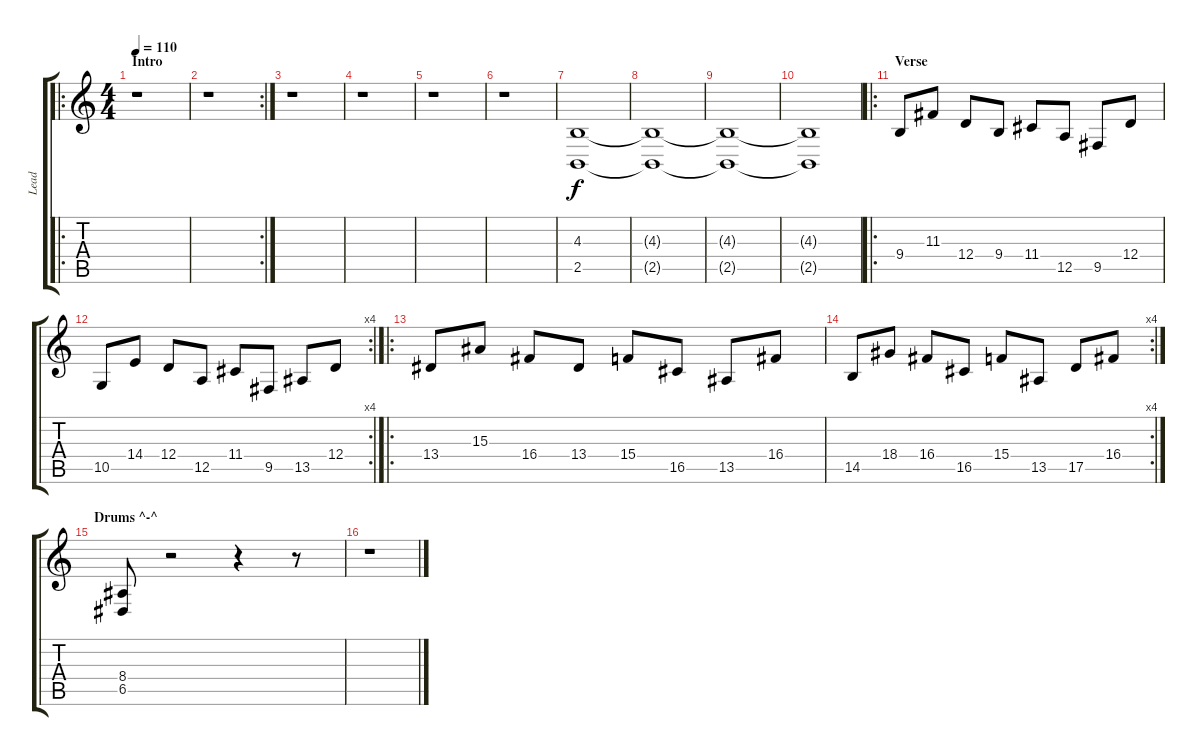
\track ("Lead" "Lead") {instrument synthstrings1}
\staff {score tabs}
\tuning (E4 B3 G3 D3 A2 E2) {hide}
\ro
\ts (4 4)
\section ("" "Intro")
\tempo 110
\clef g2
\ks c
r.1{dy f instrument synthstrings1} |
\rc 2
r.1 |
r.1 |
r.1 |
r.1 |
r.1 |
(4.3 2.5).1{volume 14} |
(4.3{t} 2.5{t}).1 |
(4.3{t} 2.5{t}).1 |
(4.3{t} 2.5{t}).1 |
\ro
\section ("" "Verse")
9.4.8{volume 16} 11.3.8 12.4.8 9.4.8 11.4.8 12.5.8 9.5.8 12.4.8 |
\rc 4
10.5.8 14.4.8 12.4.8 12.5.8 11.4.8 9.5.8 13.5.8 12.4.8 |
\ro
13.4.8 15.3.8 16.4.8 13.4.8 15.4.8 16.5.8 13.5.8 16.4.8 |
\rc 4
14.5.8 18.4.8 16.4.8 16.5.8 15.4.8 13.5.8 17.5.8 16.4.8 |
\section ("" "Drums ^-^")
(8.4 6.5).8 r.2 r.4 r.8 |
r.1
